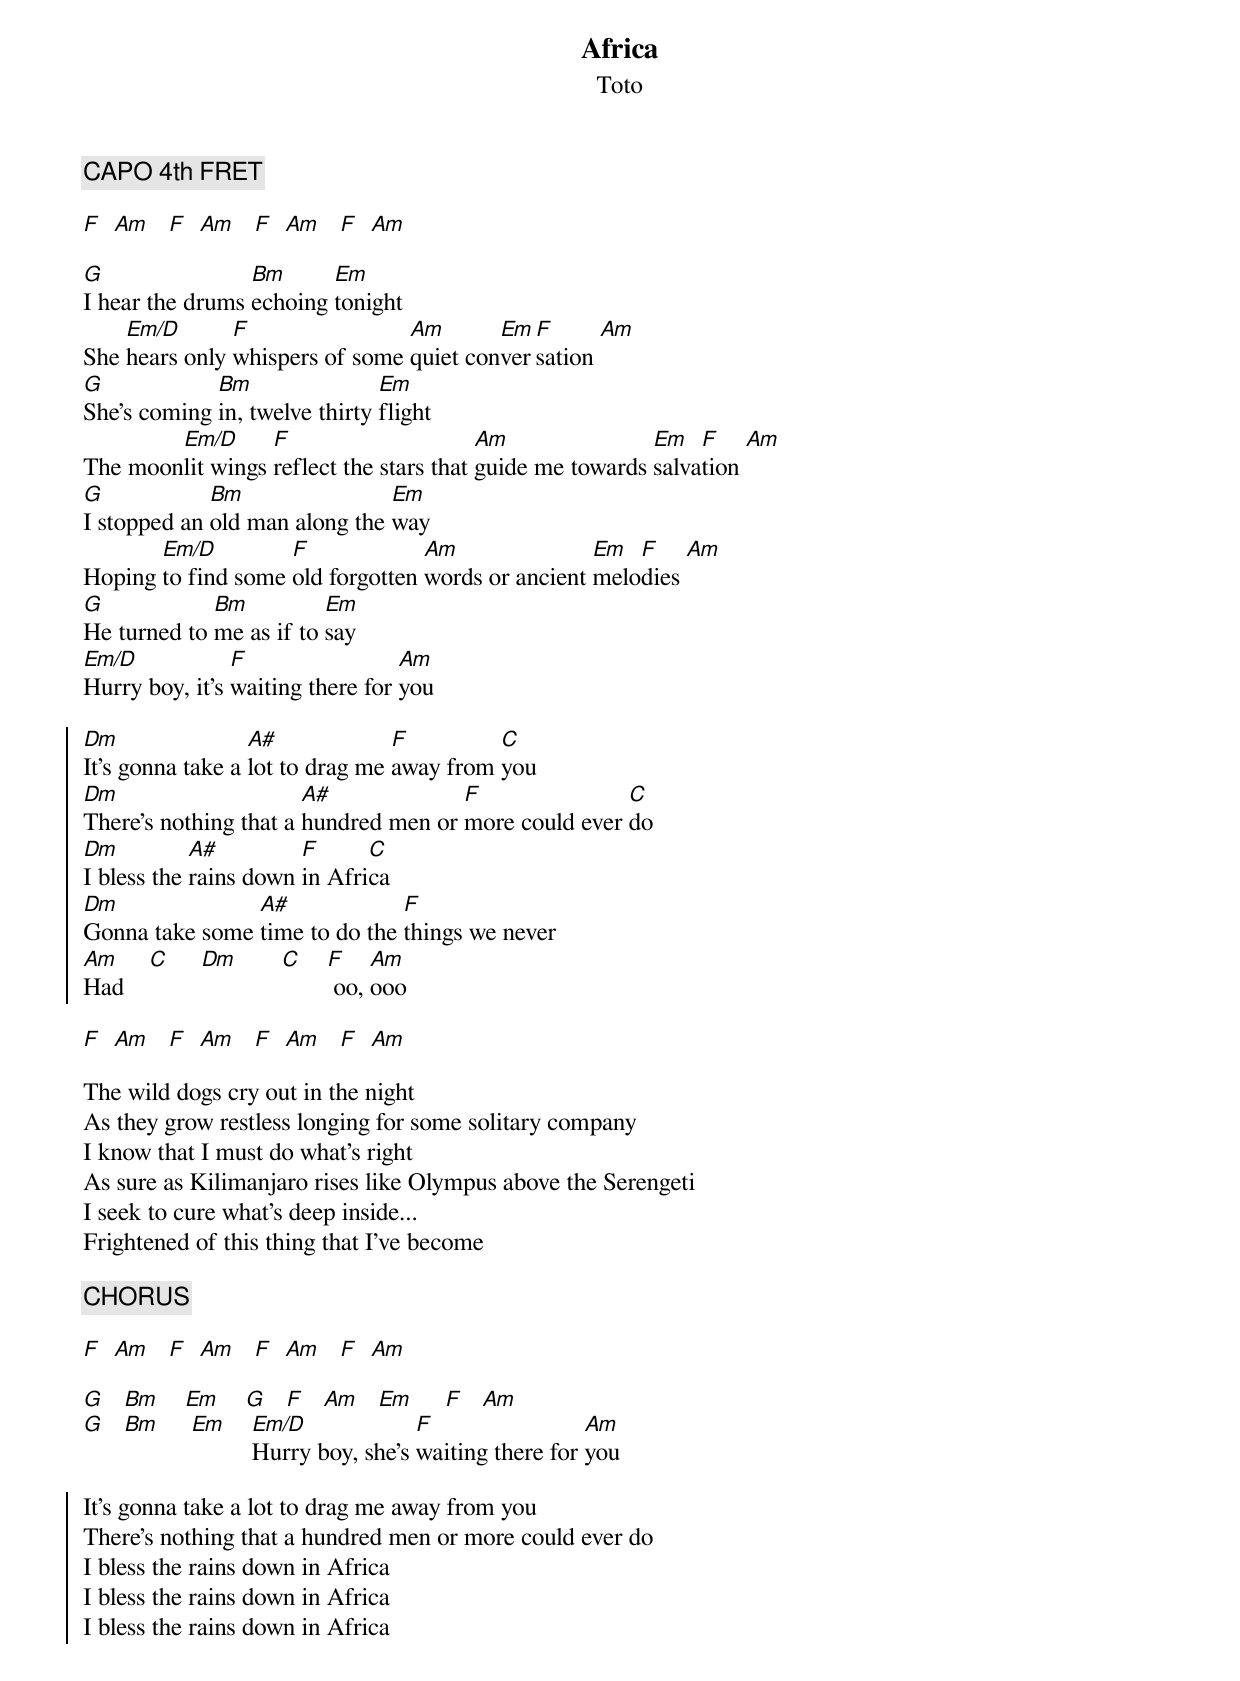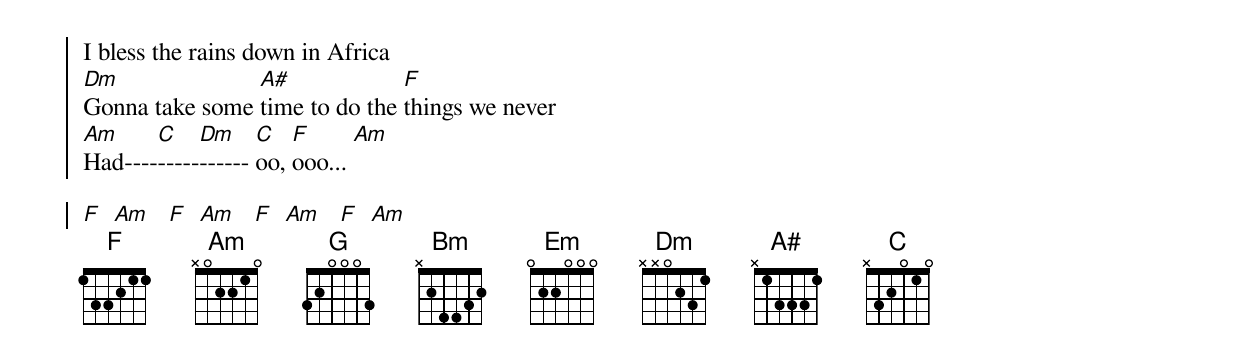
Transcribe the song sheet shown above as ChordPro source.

{t: Africa}
{st: Toto}

{c: CAPO 4th FRET}

[F]  [Am]   [F]  [Am]   [F]  [Am]   [F]  [Am]

[G]I hear the drums [Bm]echoing [Em]tonight
She [Em/D]hears only [F]whispers of some [Am]quiet con[Em]ver[F]sation [Am]
[G]She's coming [Bm]in, twelve thirty [Em]flight
The moon[Em/D]lit wings [F]reflect the stars that [Am]guide me towards [Em]salva[F]tion [Am]
[G]I stopped an [Bm]old man along the [Em]way
Hoping [Em/D]to find some [F]old forgotten [Am]words or ancient [Em]melo[F]dies [Am]
[G]He turned to [Bm]me as if to [Em]say
[Em/D]Hurry boy, it's [F]waiting there for [Am]you

{soc}
[Dm]It's gonna take a [A#]lot to drag me [F]away from [C]you
[Dm]There's nothing that a [A#]hundred men or [F]more could ever [C]do
[Dm]I bless the [A#]rains down [F]in Afri[C]ca
[Dm]Gonna take some [A#]time to do the [F]things we never
[Am]Had    [C]     [Dm]       [C]    [F] oo, [Am]ooo
{eoc}

[F]  [Am]   [F]  [Am]   [F]  [Am]   [F]  [Am]

The wild dogs cry out in the night
As they grow restless longing for some solitary company
I know that I must do what's right
As sure as Kilimanjaro rises like Olympus above the Serengeti
I seek to cure what's deep inside...
Frightened of this thing that I've become

{c: CHORUS}

[F]  [Am]   [F]  [Am]   [F]  [Am]   [F]  [Am]

[G]   [Bm]    [Em]    [G]   [F]   [Am]   [Em]     [F]   [Am]
[G]   [Bm]     [Em]    [Em/D]Hurry boy, she's [F]waiting there for [Am]you

{soc}
It's gonna take a lot to drag me away from you
There's nothing that a hundred men or more could ever do
I bless the rains down in Africa
I bless the rains down in Africa
I bless the rains down in Africa
I bless the rains down in Africa
[Dm]Gonna take some [A#]time to do the [F]things we never
[Am]Had----[C]-----[Dm]------ [C]oo, [F]ooo... [Am]

[F]  [Am]   [F]  [Am]   [F]  [Am]   [F]  [Am]
